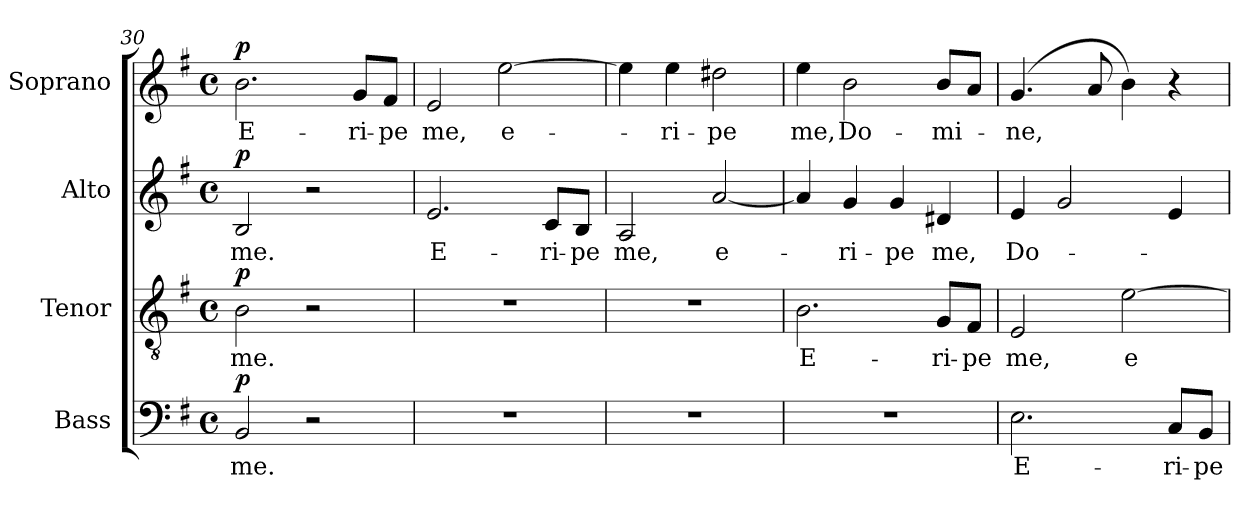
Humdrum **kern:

**kern	**text	**dynam	**kern	**text	**dynam	**kern	**text	**dynam	**kern	**text	**dynam
*part4	*part4	*part4	*part3	*part3	*part3	*part2	*part2	*part2	*part1	*part1	*part1
*staff4	*staff4	*staff4	*staff3	*staff3	*staff3	*staff2	*staff2	*staff2	*staff1	*staff1	*staff1
*I"Bass	*	*	*I"Tenor	*	*	*I"Alto	*	*	*I"Soprano	*	*
*I'B.	*	*	*I'T.	*	*	*I'A.	*	*	*I'S.	*	*
*clefF4	*	*	*clefGv2	*	*	*clefG2	*	*	*clefG2	*	*
*	*	*	*ITrd7c12	*	*	*	*	*	*	*	*
*k[f#]	*	*	*k[f#]	*	*	*k[f#]	*	*	*k[f#]	*	*
*G:	*	*	*G:	*	*	*G:	*	*	*G:	*	*
*M4/4	*	*	*M4/4	*	*	*M4/4	*	*	*M4/4	*	*
*met(c)	*	*	*met(c)	*	*	*met(c)	*	*	*met(c)	*	*
=30	=30	=30	=30	=30	=30	=30	=30	=30	=30	=30	=30
!	!LO:LY:b:color=#000000	!	!	!	!	!	!	!	!	!	!
!	!	!	!	!LO:LY:b:color=#000000	!	!	!	!	!	!	!
!	!	!	!	!	!	!	!LO:LY:b:color=#000000	!	!	!	!
!	!	!	!	!	!	!	!	!	!	!LO:LY:b:color=#000000	!
2BBi/	me.	p	2BBi\	me.	p	2Bi/	me.	p	2.bi\	E-	p
2r	.	.	2r	.	.	2r	.	.	.	.	.
!	!	!	!	!	!	!	!	!	!	!LO:LY:b:color=#000000	!
.	.	.	.	.	.	.	.	.	8gi/L	-ri-	.
!	!	!	!	!	!	!	!	!	!	!LO:LY:b:color=#000000	!
.	.	.	.	.	.	.	.	.	8f#i/J	-pe	.
=31	=31	=31	=31	=31	=31	=31	=31	=31	=31	=31	=31
!	!	!	!	!	!	!	!LO:LY:b:color=#000000	!	!	!	!
!	!	!	!	!	!	!	!	!	!	!LO:LY:b:color=#000000	!
1r	.	.	1r	.	.	2.ei/	E-	.	2ei/	me,	.
!	!	!	!	!	!	!	!	!	!	!LO:LY:b:color=#000000	!
.	.	.	.	.	.	.	.	.	[2eei\	e-	.
!	!	!	!	!	!	!	!LO:LY:b:color=#000000	!	!	!	!
.	.	.	.	.	.	8ci/L	-ri-	.	.	.	.
!	!	!	!	!	!	!	!LO:LY:b:color=#000000	!	!	!	!
.	.	.	.	.	.	8Bi/J	-pe	.	.	.	.
=32	=32	=32	=32	=32	=32	=32	=32	=32	=32	=32	=32
!	!	!	!	!	!	!	!LO:LY:b:color=#000000	!	!	!	!
1r	.	.	1r	.	.	2Ai/	me,	.	4eei\]	.	.
!	!	!	!	!	!	!	!	!	!	!LO:LY:b:color=#000000	!
.	.	.	.	.	.	.	.	.	4eei\	-ri-	.
!	!	!	!	!	!	!	!LO:LY:b:color=#000000	!	!	!	!
!	!	!	!	!	!	!	!	!	!	!LO:LY:b:color=#000000	!
.	.	.	.	.	.	[2ai/	e-	.	2dd#Xi\	-pe	.
=33	=33	=33	=33	=33	=33	=33	=33	=33	=33	=33	=33
!	!	!	!	!LO:LY:b:color=#000000	!	!	!	!	!	!	!
!	!	!	!	!	!	!	!	!	!	!LO:LY:b:color=#000000	!
1r	.	.	2.BBi\	E-	.	4ai/]	.	.	4eei\	me,	.
!	!	!	!	!	!	!	!LO:LY:b:color=#000000	!	!	!	!
!	!	!	!	!	!	!	!	!	!	!LO:LY:b:color=#000000	!
.	.	.	.	.	.	4gi/	-ri-	.	2bi\	Do-	.
!	!	!	!	!	!	!	!LO:LY:b:color=#000000	!	!	!	!
.	.	.	.	.	.	4gi/	-pe	.	.	.	.
!	!	!	!	!LO:LY:b:color=#000000	!	!	!	!	!	!	!
!	!	!	!	!	!	!	!LO:LY:b:color=#000000	!	!	!	!
!	!	!	!	!	!	!	!	!	!	!LO:LY:b:color=#000000	!
.	.	.	8GGi/L	-ri-	.	4d#Xi/	me,	.	8bi/L	-mi-	.
!	!	!	!	!LO:LY:b:color=#000000	!	!	!	!	!	!	!
.	.	.	8FF#i/J	-pe	.	.	.	.	8ai/J	.	.
=34	=34	=34	=34	=34	=34	=34	=34	=34	=34	=34	=34
!	!LO:LY:b:color=#000000	!	!	!	!	!	!	!	!	!	!
!	!	!	!	!LO:LY:b:color=#000000	!	!	!	!	!	!	!
!	!	!	!	!	!	!	!LO:LY:b:color=#000000	!	!	!	!
!	!	!	!	!	!	!	!	!	!	!LO:LY:b:color=#000000	!
2.Ei\	E-	.	2EEi/	me,	.	4ei/	Do-	.	(4.gi/	-ne,	.
.	.	.	.	.	.	2gi/	.	.	.	.	.
.	.	.	.	.	.	.	.	.	8ai/	.	.
!	!	!	!	!LO:LY:b:color=#000000	!	!	!	!	!	!	!
.	.	.	[2Ei\	e-	.	.	.	.	4bi\)	.	.
!	!LO:LY:b:color=#000000	!	!	!	!	!	!	!	!	!	!
8Ci/L	-ri-	.	.	.	.	4ei/	.	.	4r	.	.
!	!LO:LY:b:color=#000000	!	!	!	!	!	!	!	!	!	!
8BBi/J	-pe	.	.	.	.	.	.	.	.	.	.
=	=	=	=	=	=	=	=	=	=	=	=
*-	*-	*-	*-	*-	*-	*-	*-	*-	*-	*-	*-
